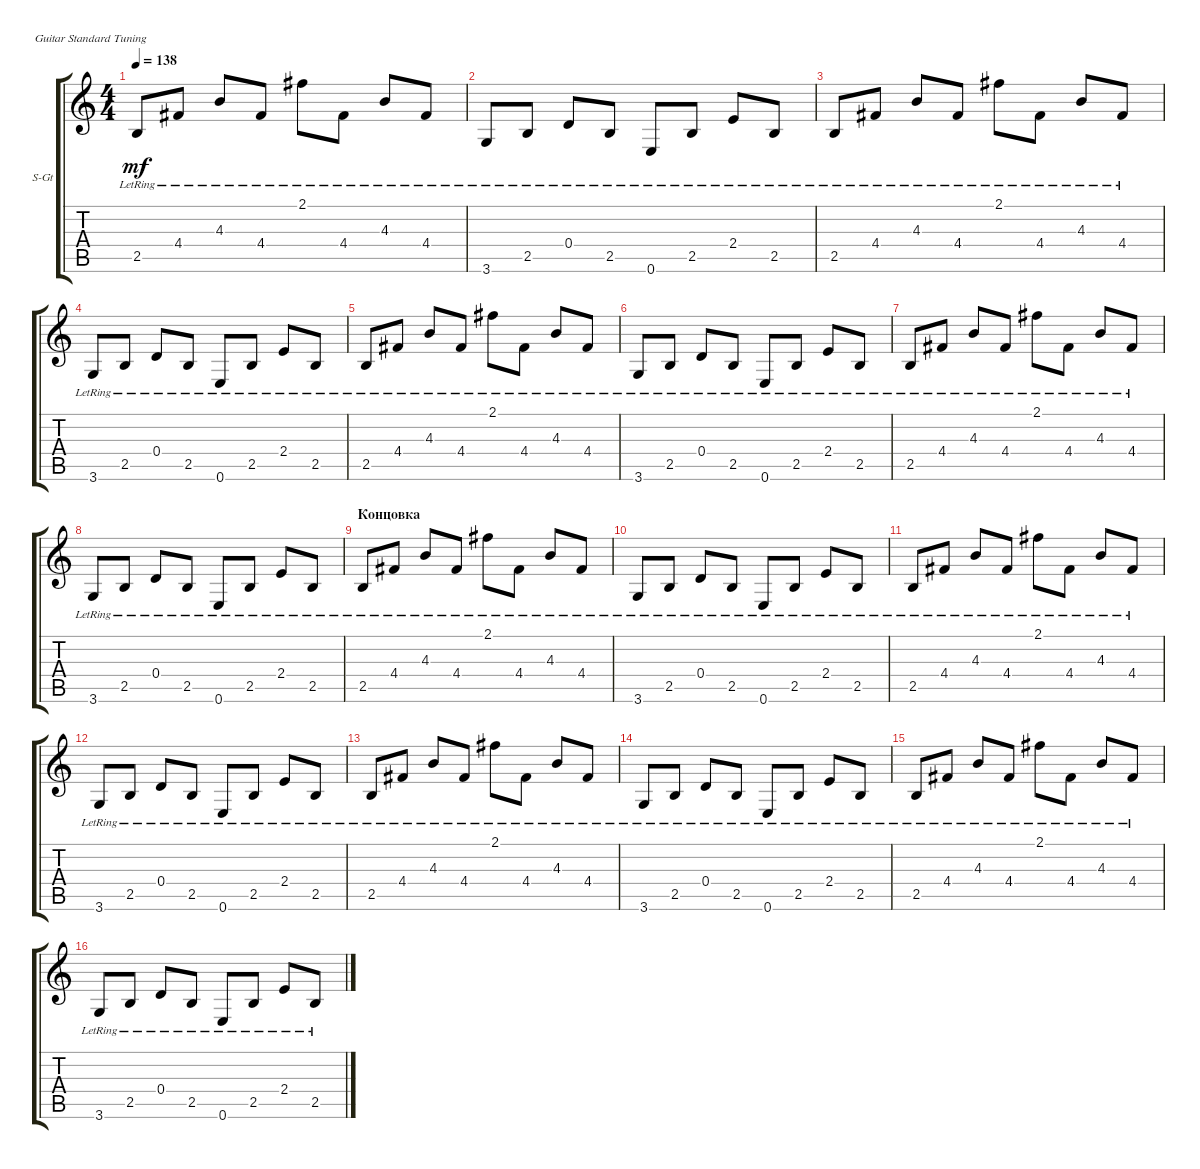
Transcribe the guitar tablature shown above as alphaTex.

\defaultSystemsLayout 4
\bracketExtendMode groupsimilarinstruments
\firstSystemTrackNameOrientation horizontal
\otherSystemsTrackNameOrientation horizontal
\track ("Steel Guitar" "S-Gt") {instrument acousticguitarsteel}
\staff {score tabs}
\tuning (E4 B3 G3 D3 A2 E2)
\ts (4 4)
\tempo 138
\clef g2
\ks c
2.5{lr}.8{dy mf} 4.4{lr}.8 4.3{lr}.8 4.4{lr}.8 2.1{lr}.8 4.4{lr}.8 4.3{lr}.8 4.4{lr}.8 |
3.6{lr}.8 2.5{lr}.8 0.4{lr}.8 2.5{lr}.8 0.6{lr}.8 2.5{lr}.8 2.4{lr}.8 2.5{lr}.8 |
2.5{lr}.8 4.4{lr}.8 4.3{lr}.8 4.4{lr}.8 2.1{lr}.8 4.4{lr}.8 4.3{lr}.8 4.4{lr}.8 |
3.6{lr}.8 2.5{lr}.8 0.4{lr}.8 2.5{lr}.8 0.6{lr}.8 2.5{lr}.8 2.4{lr}.8 2.5{lr}.8 |
2.5{lr}.8 4.4{lr}.8 4.3{lr}.8 4.4{lr}.8 2.1{lr}.8 4.4{lr}.8 4.3{lr}.8 4.4{lr}.8 |
3.6{lr}.8 2.5{lr}.8 0.4{lr}.8 2.5{lr}.8 0.6{lr}.8 2.5{lr}.8 2.4{lr}.8 2.5{lr}.8 |
2.5{lr}.8 4.4{lr}.8 4.3{lr}.8 4.4{lr}.8 2.1{lr}.8 4.4{lr}.8 4.3{lr}.8 4.4{lr}.8 |
3.6{lr}.8 2.5{lr}.8 0.4{lr}.8 2.5{lr}.8 0.6{lr}.8 2.5{lr}.8 2.4{lr}.8 2.5{lr}.8 |
\section ("" "Концовка")
2.5{lr}.8 4.4{lr}.8 4.3{lr}.8 4.4{lr}.8 2.1{lr}.8 4.4{lr}.8 4.3{lr}.8 4.4{lr}.8 |
3.6{lr}.8 2.5{lr}.8 0.4{lr}.8 2.5{lr}.8 0.6{lr}.8 2.5{lr}.8 2.4{lr}.8 2.5{lr}.8 |
2.5{lr}.8 4.4{lr}.8 4.3{lr}.8 4.4{lr}.8 2.1{lr}.8 4.4{lr}.8 4.3{lr}.8 4.4{lr}.8 |
3.6{lr}.8 2.5{lr}.8 0.4{lr}.8 2.5{lr}.8 0.6{lr}.8 2.5{lr}.8 2.4{lr}.8 2.5{lr}.8 |
2.5{lr}.8 4.4{lr}.8 4.3{lr}.8 4.4{lr}.8 2.1{lr}.8 4.4{lr}.8 4.3{lr}.8 4.4{lr}.8 |
3.6{lr}.8 2.5{lr}.8 0.4{lr}.8 2.5{lr}.8 0.6{lr}.8 2.5{lr}.8 2.4{lr}.8 2.5{lr}.8 |
2.5{lr}.8 4.4{lr}.8 4.3{lr}.8 4.4{lr}.8 2.1{lr}.8 4.4{lr}.8 4.3{lr}.8 4.4{lr}.8 |
3.6{lr}.8 2.5{lr}.8 0.4{lr}.8 2.5{lr}.8 0.6{lr}.8 2.5{lr}.8 2.4{lr}.8 2.5{lr}.8
